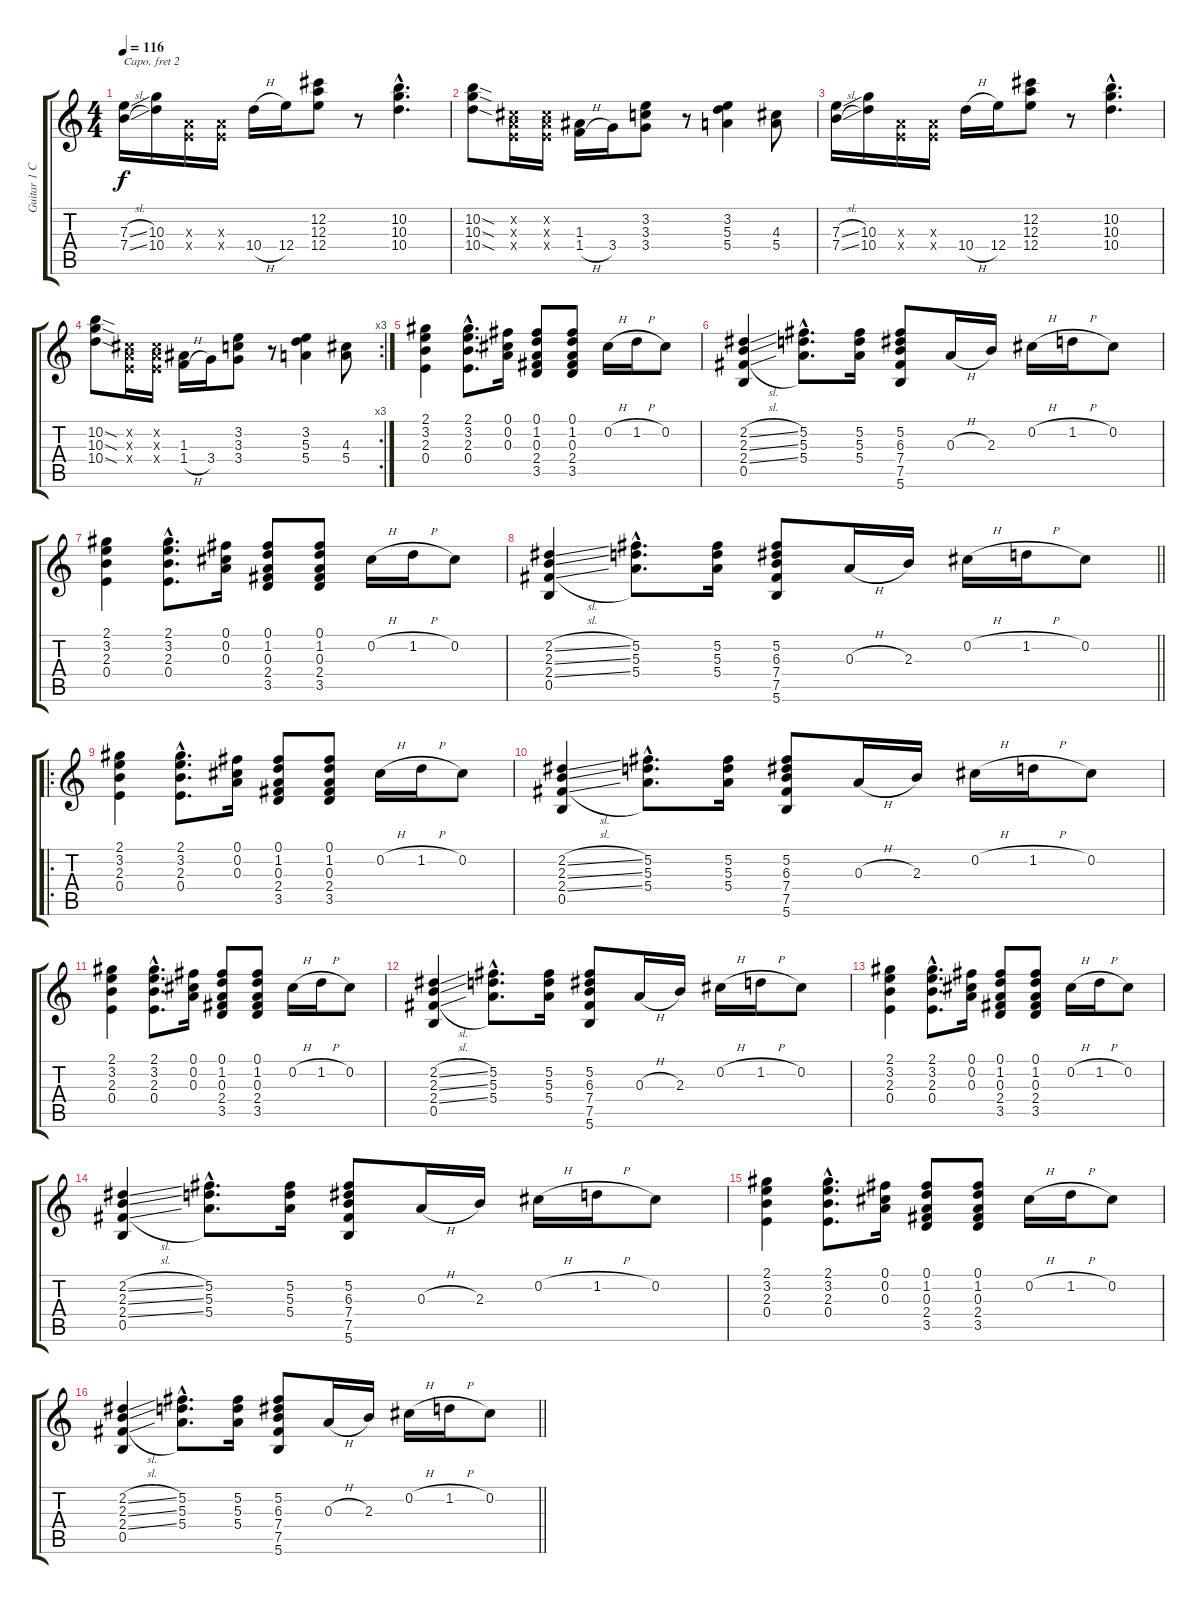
\track ("Guitar 1 CAPO 2" "Guitar 1 C") {instrument electricguitarclean}
\staff {score tabs}
\capo 2
\tuning (E4 B3 G3 D3 A2 E2) {hide}
\ts (4 4)
\tempo 116
\clef g2
\ks c
(7.3{sl} 7.4{sl}).16{dy f instrument electricguitarclean} (10.3 10.4).16 (0.3{x} 0.4{x}).16 (0.3{x} 0.4{x}).16 10.4{h}.16 12.4.16 (12.2 12.3 12.4).8 r.8 (10.2{hac} 10.3{hac} 10.4{hac}).4{d} |
(10.2{sod} 10.3{sod} 10.4{sod}).8 (0.2{x} 0.3{x} 0.4{x}).16 (0.2{x} 0.3{x} 0.4{x}).16 (1.3 1.4{h}).16 3.4.16 (3.2 3.3 3.4).8 r.8 (3.2 5.3 5.4).4 (4.3 5.4).8 |
(7.3{sl} 7.4{sl}).16 (10.3 10.4).16 (0.3{x} 0.4{x}).16 (0.3{x} 0.4{x}).16 10.4{h}.16 12.4.16 (12.2 12.3 12.4).8 r.8 (10.2{hac} 10.3{hac} 10.4{hac}).4{d} |
\rc 3
(10.2{sod} 10.3{sod} 10.4{sod}).8 (0.2{x} 0.3{x} 0.4{x}).16 (0.2{x} 0.3{x} 0.4{x}).16 (1.3 1.4{h}).16 3.4.16 (3.2 3.3 3.4).8 r.8 (3.2 5.3 5.4).4 (4.3 5.4).8 |
(2.1 3.2 2.3 0.4).4 (2.1{hac} 3.2{hac} 2.3{hac} 0.4{hac}).8{d} (0.1 0.2 0.3).16 (0.1 1.2 0.3 2.4 3.5).8 (0.1 1.2 0.3 2.4 3.5).8 0.2{h}.16 1.2{h}.16 0.2.8 |
(2.2{sl} 2.3{sl} 2.4{sl} 0.5).4 (5.2{hac} 5.3{hac} 5.4{hac}).8{d} (5.2 5.3 5.4).16 (5.2 6.3 7.4 7.5 5.6).8 0.3{h}.16 2.3.16 0.2{h}.16 1.2{h}.16 0.2.8 |
(2.1 3.2 2.3 0.4).4 (2.1{hac} 3.2{hac} 2.3{hac} 0.4{hac}).8{d} (0.1 0.2 0.3).16 (0.1 1.2 0.3 2.4 3.5).8 (0.1 1.2 0.3 2.4 3.5).8 0.2{h}.16 1.2{h}.16 0.2.8 |
\barLineRight lightlight
(2.2{sl} 2.3{sl} 2.4{sl} 0.5).4 (5.2{hac} 5.3{hac} 5.4{hac}).8{d} (5.2 5.3 5.4).16 (5.2 6.3 7.4 7.5 5.6).8 0.3{h}.16 2.3.16 0.2{h}.16 1.2{h}.16 0.2.8 |
\ro
(2.1 3.2 2.3 0.4).4 (2.1{hac} 3.2{hac} 2.3{hac} 0.4{hac}).8{d} (0.1 0.2 0.3).16 (0.1 1.2 0.3 2.4 3.5).8 (0.1 1.2 0.3 2.4 3.5).8 0.2{h}.16 1.2{h}.16 0.2.8 |
(2.2{sl} 2.3{sl} 2.4{sl} 0.5).4 (5.2{hac} 5.3{hac} 5.4{hac}).8{d} (5.2 5.3 5.4).16 (5.2 6.3 7.4 7.5 5.6).8 0.3{h}.16 2.3.16 0.2{h}.16 1.2{h}.16 0.2.8 |
(2.1 3.2 2.3 0.4).4 (2.1{hac} 3.2{hac} 2.3{hac} 0.4{hac}).8{d} (0.1 0.2 0.3).16 (0.1 1.2 0.3 2.4 3.5).8 (0.1 1.2 0.3 2.4 3.5).8 0.2{h}.16 1.2{h}.16 0.2.8 |
(2.2{sl} 2.3{sl} 2.4{sl} 0.5).4 (5.2{hac} 5.3{hac} 5.4{hac}).8{d} (5.2 5.3 5.4).16 (5.2 6.3 7.4 7.5 5.6).8 0.3{h}.16 2.3.16 0.2{h}.16 1.2{h}.16 0.2.8 |
(2.1 3.2 2.3 0.4).4 (2.1{hac} 3.2{hac} 2.3{hac} 0.4{hac}).8{d} (0.1 0.2 0.3).16 (0.1 1.2 0.3 2.4 3.5).8 (0.1 1.2 0.3 2.4 3.5).8 0.2{h}.16 1.2{h}.16 0.2.8 |
(2.2{sl} 2.3{sl} 2.4{sl} 0.5).4 (5.2{hac} 5.3{hac} 5.4{hac}).8{d} (5.2 5.3 5.4).16 (5.2 6.3 7.4 7.5 5.6).8 0.3{h}.16 2.3.16 0.2{h}.16 1.2{h}.16 0.2.8 |
(2.1 3.2 2.3 0.4).4 (2.1{hac} 3.2{hac} 2.3{hac} 0.4{hac}).8{d} (0.1 0.2 0.3).16 (0.1 1.2 0.3 2.4 3.5).8 (0.1 1.2 0.3 2.4 3.5).8 0.2{h}.16 1.2{h}.16 0.2.8 |
\barLineRight lightlight
(2.2{sl} 2.3{sl} 2.4{sl} 0.5).4 (5.2{hac} 5.3{hac} 5.4{hac}).8{d} (5.2 5.3 5.4).16 (5.2 6.3 7.4 7.5 5.6).8 0.3{h}.16 2.3.16 0.2{h}.16 1.2{h}.16 0.2.8
